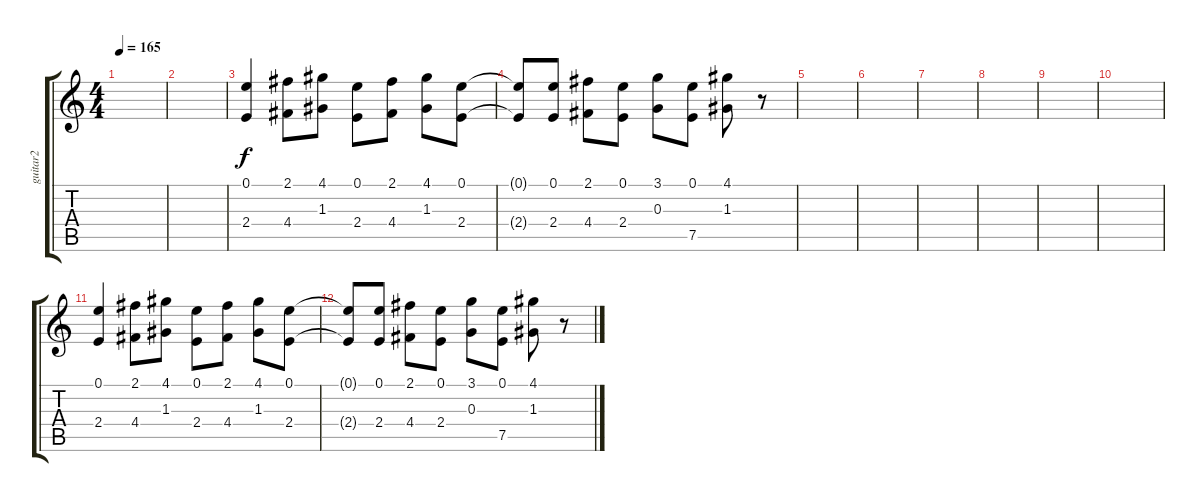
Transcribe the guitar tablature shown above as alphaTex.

\track ("guitar2" "guitar2") {instrument distortionguitar}
\staff {score tabs}
\tuning (E4 B3 G3 D3 A2 E2) {hide}
\ts (4 4)
\tempo 165
\clef g2
\ks c
|
|
(0.1 2.4).4 (2.1 4.4).8 (4.1 1.3).8 (0.1 2.4).8 (2.1 4.4).8 (4.1 1.3).8 (0.1 2.4).8 |
(0.1{t} 2.4{t}).8 (0.1 2.4).8 (2.1 4.4).8 (0.1 2.4).8 (3.1 0.3).8 (0.1 7.5).8 (4.1 1.3).8 r.8 |
|
|
|
|
|
|
(0.1 2.4).4 (2.1 4.4).8 (4.1 1.3).8 (0.1 2.4).8 (2.1 4.4).8 (4.1 1.3).8 (0.1 2.4).8 |
(0.1{t} 2.4{t}).8 (0.1 2.4).8 (2.1 4.4).8 (0.1 2.4).8 (3.1 0.3).8 (0.1 7.5).8 (4.1 1.3).8 r.8
